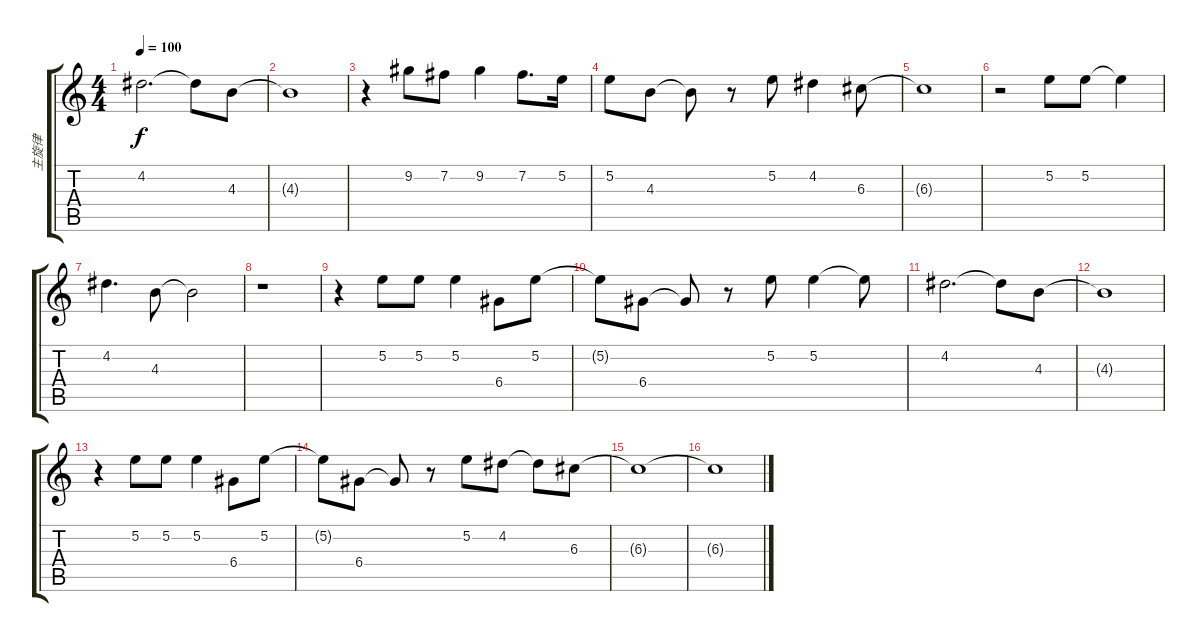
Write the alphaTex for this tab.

\track ("主旋律" "主旋律") {instrument guitarharmonics}
\staff {score tabs}
\tuning (E4 B3 G3 D3 A2 E2) {hide}
\ts (4 4)
\tempo 100
\clef g2
\ks c
4.2.2{d dy f} 4.2{t}.8 4.3.8 |
4.3{t}.1 |
r.4 9.2.8 7.2.8 9.2.4 7.2.8{d} 5.2.16 |
5.2.8 4.3.8 4.3{t}.8 r.8 5.2.8 4.2.4 6.3.8 |
6.3{t}.1 |
r.2 5.2.8 5.2.8 5.2{t}.4 |
4.2.4{d} 4.3.8 4.3{t}.2 |
r.1 |
r.4 5.2.8 5.2.8 5.2.4 6.4.8 5.2.8 |
5.2{t}.8 6.4.8 6.4{t}.8 r.8 5.2.8 5.2.4 5.2{t}.8 |
4.2.2{d} 4.2{t}.8 4.3.8 |
4.3{t}.1 |
r.4 5.2.8 5.2.8 5.2.4 6.4.8 5.2.8 |
5.2{t}.8 6.4.8 6.4{t}.8 r.8 5.2.8 4.2.8 4.2{t}.8 6.3.8 |
6.3{t}.1 |
6.3{t}.1
